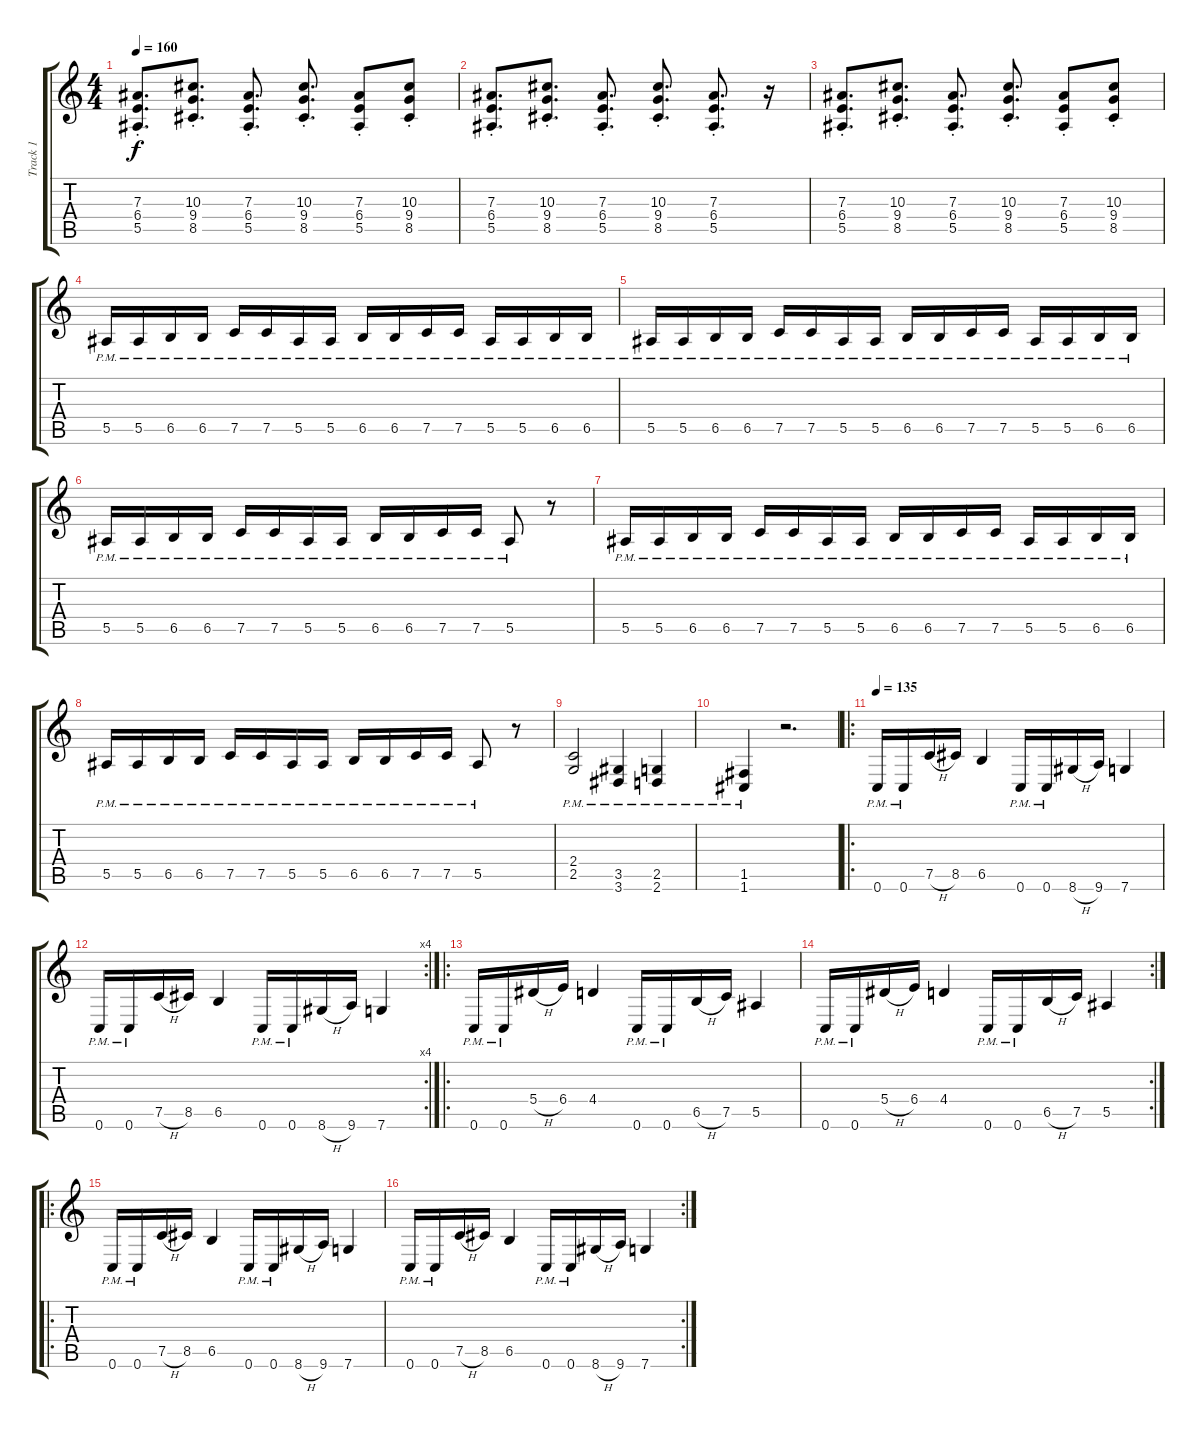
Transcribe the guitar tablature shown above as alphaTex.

\track ("Track 1" "Track 1") {instrument distortionguitar}
\staff {score tabs}
\tuning (C4 G3 Eb3 Bb2 F2 C2) {hide}
\ts (4 4)
\tempo 160
\clef g2
\ks c
(7.3{st} 6.4{st} 5.5{st}).8{d dy f} (10.3{st} 9.4{st} 8.5{st}).8{d} (7.3{st} 6.4{st} 5.5{st}).8{d} (10.3{st} 9.4{st} 8.5{st}).8{d} (7.3{st} 6.4{st} 5.5{st}).8 (10.3{st} 9.4{st} 8.5{st}).8 |
(7.3{st} 6.4{st} 5.5{st}).8{d} (10.3{st} 9.4{st} 8.5{st}).8{d} (7.3{st} 6.4{st} 5.5{st}).8{d} (10.3{st} 9.4{st} 8.5{st}).8{d} (7.3{st} 6.4{st} 5.5{st}).8{d} r.16 |
(7.3{st} 6.4{st} 5.5{st}).8{d} (10.3{st} 9.4{st} 8.5{st}).8{d} (7.3{st} 6.4{st} 5.5{st}).8{d} (10.3{st} 9.4{st} 8.5{st}).8{d} (7.3{st} 6.4{st} 5.5{st}).8 (10.3{st} 9.4{st} 8.5{st}).8 |
5.5{pm}.16 5.5{pm}.16 6.5{pm}.16 6.5{pm}.16 7.5{pm}.16 7.5{pm}.16 5.5{pm}.16 5.5{pm}.16 6.5{pm}.16 6.5{pm}.16 7.5{pm}.16 7.5{pm}.16 5.5{pm}.16 5.5{pm}.16 6.5{pm}.16 6.5{pm}.16 |
5.5{pm}.16 5.5{pm}.16 6.5{pm}.16 6.5{pm}.16 7.5{pm}.16 7.5{pm}.16 5.5{pm}.16 5.5{pm}.16 6.5{pm}.16 6.5{pm}.16 7.5{pm}.16 7.5{pm}.16 5.5{pm}.16 5.5{pm}.16 6.5{pm}.16 6.5{pm}.16 |
5.5{pm}.16 5.5{pm}.16 6.5{pm}.16 6.5{pm}.16 7.5{pm}.16 7.5{pm}.16 5.5{pm}.16 5.5{pm}.16 6.5{pm}.16 6.5{pm}.16 7.5{pm}.16 7.5{pm}.16 5.5{pm}.8 r.8 |
5.5{pm}.16 5.5{pm}.16 6.5{pm}.16 6.5{pm}.16 7.5{pm}.16 7.5{pm}.16 5.5{pm}.16 5.5{pm}.16 6.5{pm}.16 6.5{pm}.16 7.5{pm}.16 7.5{pm}.16 5.5{pm}.16 5.5{pm}.16 6.5{pm}.16 6.5{pm}.16 |
5.5{pm}.16 5.5{pm}.16 6.5{pm}.16 6.5{pm}.16 7.5{pm}.16 7.5{pm}.16 5.5{pm}.16 5.5{pm}.16 6.5{pm}.16 6.5{pm}.16 7.5{pm}.16 7.5{pm}.16 5.5{pm}.8 r.8 |
(2.4{pm} 2.5{pm}).2 (3.5{pm} 3.6{pm}).4 (2.5{pm} 2.6{pm}).4 |
(1.5{pm} 1.6{pm}).4 r.2{d} |
\ro
\tempo 135
0.6{pm}.16 0.6{pm}.16 7.5{h}.16 8.5.16 6.5.4 0.6{pm}.16 0.6{pm}.16 8.6{h}.16 9.6.16 7.6.4 |
\rc 4
0.6{pm}.16 0.6{pm}.16 7.5{h}.16 8.5.16 6.5.4 0.6{pm}.16 0.6{pm}.16 8.6{h}.16 9.6.16 7.6.4 |
\ro
0.6{pm}.16 0.6{pm}.16 5.4{h}.16 6.4.16 4.4.4 0.6{pm}.16 0.6{pm}.16 6.5{h}.16 7.5.16 5.5.4 |
\rc 2
0.6{pm}.16 0.6{pm}.16 5.4{h}.16 6.4.16 4.4.4 0.6{pm}.16 0.6{pm}.16 6.5{h}.16 7.5.16 5.5.4 |
\ro
0.6{pm}.16 0.6{pm}.16 7.5{h}.16 8.5.16 6.5.4 0.6{pm}.16 0.6{pm}.16 8.6{h}.16 9.6.16 7.6.4 |
\rc 2
0.6{pm}.16 0.6{pm}.16 7.5{h}.16 8.5.16 6.5.4 0.6{pm}.16 0.6{pm}.16 8.6{h}.16 9.6.16 7.6.4
